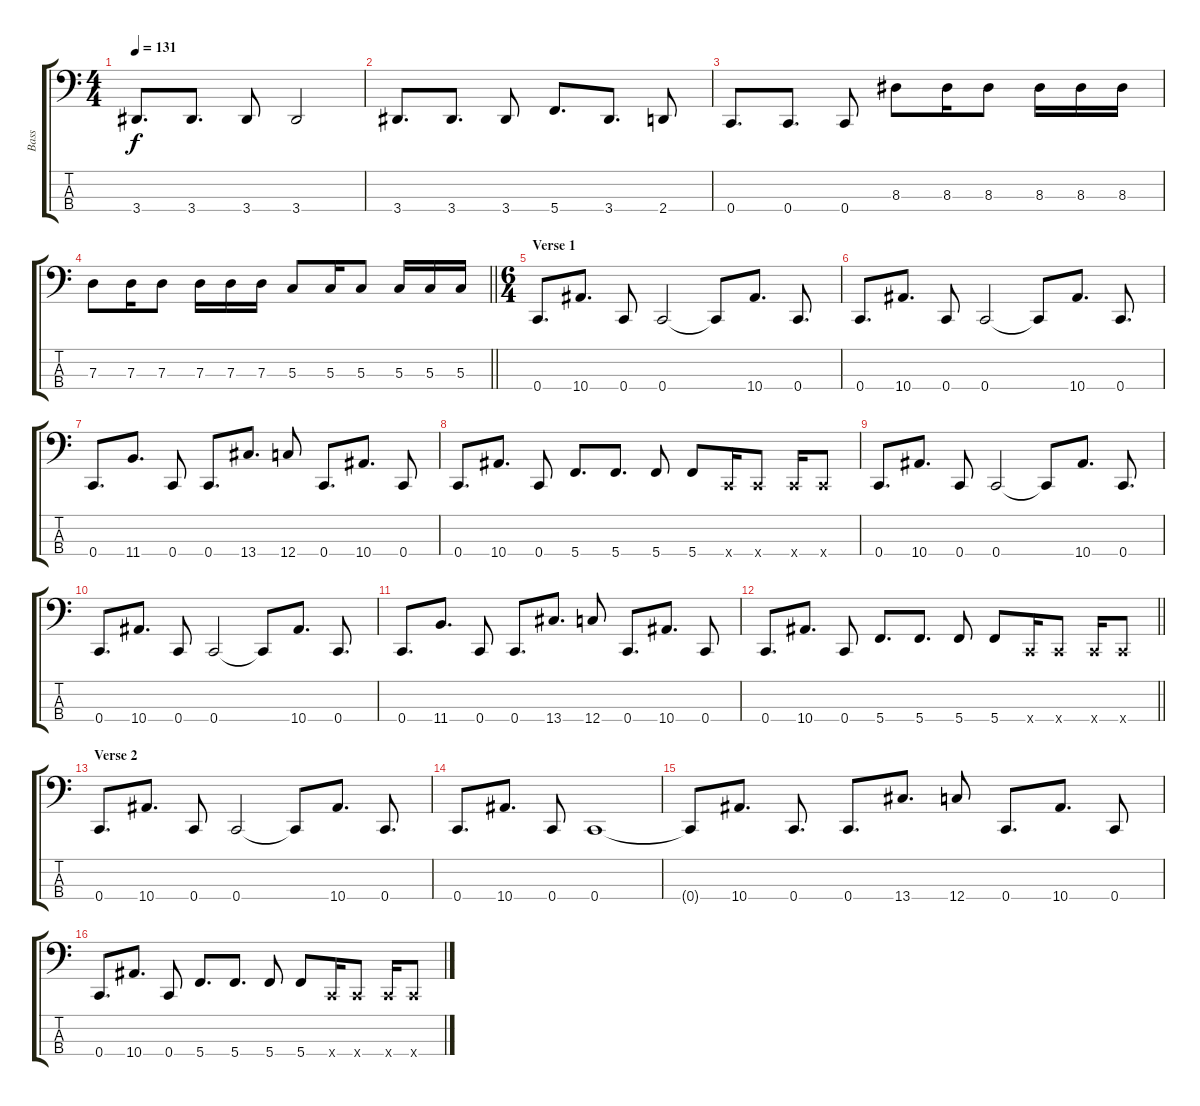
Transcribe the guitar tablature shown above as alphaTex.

\track ("Bass" "Bass") {instrument electricbasspick}
\staff {score tabs}
\tuning (F2 C2 G1 C1) {hide}
\ts (4 4)
\tempo 131
\clef f4
\ks c
3.4.8{d dy f} 3.4.8{d} 3.4.8 3.4.2 |
3.4.8{d} 3.4.8{d} 3.4.8 5.4.8{d} 3.4.8{d} 2.4.8 |
0.4.8{d} 0.4.8{d} 0.4.8 8.3.8 8.3.16 8.3.8 8.3.16 8.3.16 8.3.16 |
\barLineRight lightlight
7.3.8 7.3.16 7.3.8 7.3.16 7.3.16 7.3.16 5.3.8 5.3.16 5.3.8 5.3.16 5.3.16 5.3.16 |
\ts (6 4)
\section ("" "Verse 1")
0.4.8{d} 10.4.8{d} 0.4.8 0.4.2 0.4{t}.8 10.4.8{d} 0.4.8{d} |
0.4.8{d} 10.4.8{d} 0.4.8 0.4.2 0.4{t}.8 10.4.8{d} 0.4.8{d} |
0.4.8{d} 11.4.8{d} 0.4.8 0.4.8{d} 13.4.8{d} 12.4.8 0.4.8{d} 10.4.8{d} 0.4.8 |
0.4.8{d} 10.4.8{d} 0.4.8 5.4.8{d} 5.4.8{d} 5.4.8 5.4.8 0.4{x}.16 0.4{x}.8 0.4{x}.16 0.4{x}.8 |
0.4.8{d} 10.4.8{d} 0.4.8 0.4.2 0.4{t}.8 10.4.8{d} 0.4.8{d} |
0.4.8{d} 10.4.8{d} 0.4.8 0.4.2 0.4{t}.8 10.4.8{d} 0.4.8{d} |
0.4.8{d} 11.4.8{d} 0.4.8 0.4.8{d} 13.4.8{d} 12.4.8 0.4.8{d} 10.4.8{d} 0.4.8 |
\barLineRight lightlight
0.4.8{d} 10.4.8{d} 0.4.8 5.4.8{d} 5.4.8{d} 5.4.8 5.4.8 0.4{x}.16 0.4{x}.8 0.4{x}.16 0.4{x}.8 |
\section ("" "Verse 2")
0.4.8{d} 10.4.8{d} 0.4.8 0.4.2 0.4{t}.8 10.4.8{d} 0.4.8{d} |
0.4.8{d} 10.4.8{d} 0.4.8 0.4.1 |
0.4{t}.8 10.4.8{d} 0.4.8{d} 0.4.8{d} 13.4.8{d} 12.4.8 0.4.8{d} 10.4.8{d} 0.4.8 |
0.4.8{d} 10.4.8{d} 0.4.8 5.4.8{d} 5.4.8{d} 5.4.8 5.4.8 0.4{x}.16 0.4{x}.8 0.4{x}.16 0.4{x}.8
